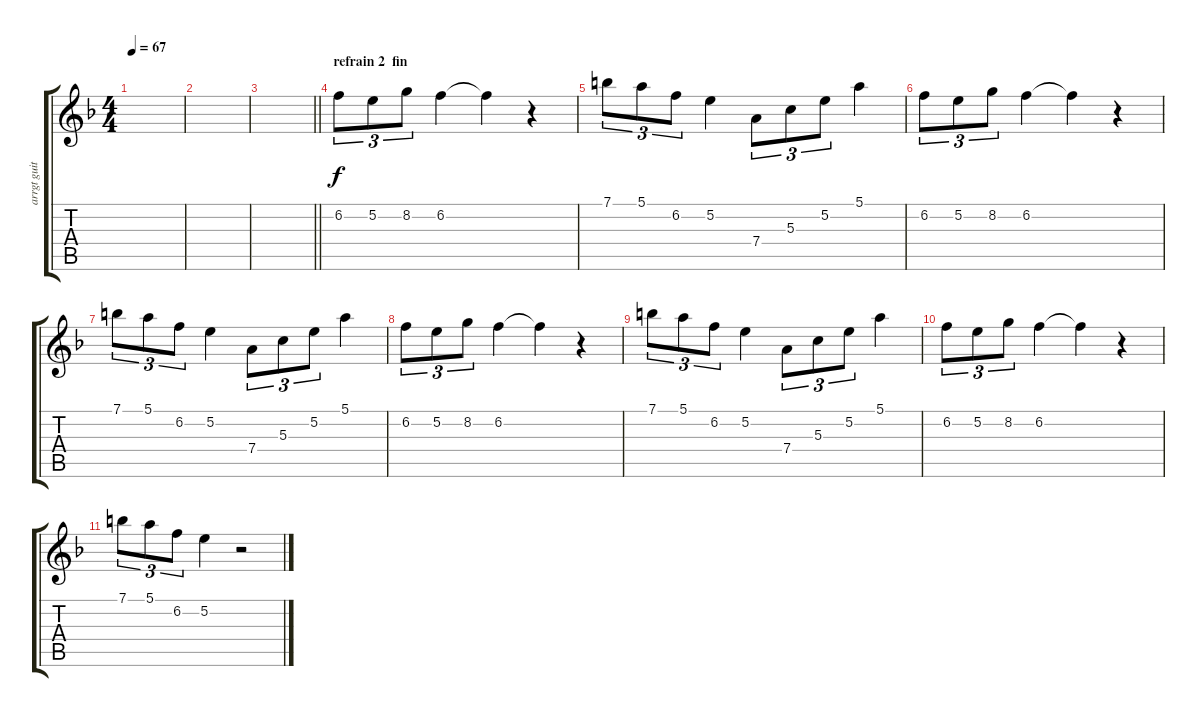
\track ("arrgt guitare" "arrgt guit") {instrument electricguitarclean}
\staff {score tabs}
\tuning (E4 B3 G3 D3 A2 E2) {hide}
\ts (4 4)
\tempo 67
\clef g2
\ks f
|
|
\barLineRight lightlight
|
\section ("" "refrain 2  fin")
6.2.8{tu (3 2)} 5.2.8{tu (3 2)} 8.2.8{tu (3 2)} 6.2.4 6.2{t}.4 r.4 |
7.1.8{tu (3 2)} 5.1.8{tu (3 2)} 6.2.8{tu (3 2)} 5.2.4 7.4.8{tu (3 2)} 5.3.8{tu (3 2)} 5.2.8{tu (3 2)} 5.1.4 |
6.2.8{tu (3 2)} 5.2.8{tu (3 2)} 8.2.8{tu (3 2)} 6.2.4 6.2{t}.4 r.4 |
7.1.8{tu (3 2)} 5.1.8{tu (3 2)} 6.2.8{tu (3 2)} 5.2.4 7.4.8{tu (3 2)} 5.3.8{tu (3 2)} 5.2.8{tu (3 2)} 5.1.4 |
6.2.8{tu (3 2)} 5.2.8{tu (3 2)} 8.2.8{tu (3 2)} 6.2.4 6.2{t}.4 r.4 |
7.1.8{tu (3 2)} 5.1.8{tu (3 2)} 6.2.8{tu (3 2)} 5.2.4 7.4.8{tu (3 2)} 5.3.8{tu (3 2)} 5.2.8{tu (3 2)} 5.1.4 |
6.2.8{tu (3 2)} 5.2.8{tu (3 2)} 8.2.8{tu (3 2)} 6.2.4 6.2{t}.4 r.4 |
7.1.8{tu (3 2)} 5.1.8{tu (3 2)} 6.2.8{tu (3 2)} 5.2.4 r.2
